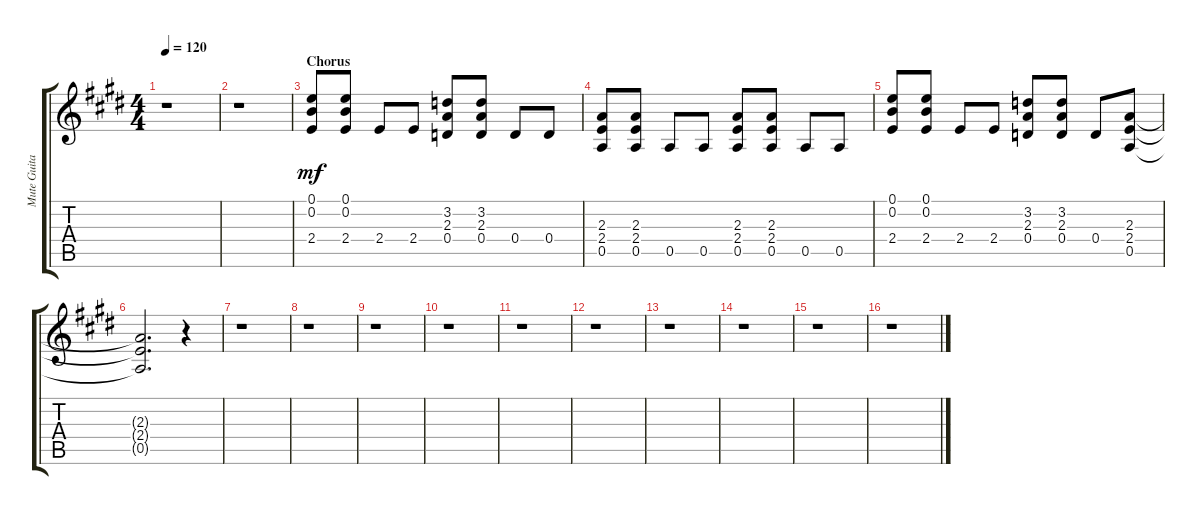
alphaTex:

\track ("Mute Guitar" "Mute Guita") {instrument electricguitarmuted}
\staff {score tabs}
\tuning (E4 B3 G3 D3 A2 E2) {hide}
\ts (4 4)
\tempo 120
\clef g2
\ks c#minor
r.1{dy mf} |
r.1 |
\section ("" "Chorus")
(0.1 0.2 2.4).8 (0.1 0.2 2.4).8 2.4.8 2.4.8 (3.2 2.3 0.4).8 (3.2 2.3 0.4).8 0.4.8 0.4.8 |
(2.3 2.4 0.5).8 (2.3 2.4 0.5).8 0.5.8 0.5.8 (2.3 2.4 0.5).8 (2.3 2.4 0.5).8 0.5.8 0.5.8 |
(0.1 0.2 2.4).8 (0.1 0.2 2.4).8 2.4.8 2.4.8 (3.2 2.3 0.4).8 (3.2 2.3 0.4).8 0.4.8 (2.3 2.4 0.5).8 |
(2.3{t} 2.4{t} 0.5{t}).2{d} r.4 |
r.1 |
r.1 |
r.1 |
r.1 |
r.1 |
r.1 |
r.1 |
r.1 |
r.1 |
r.1
